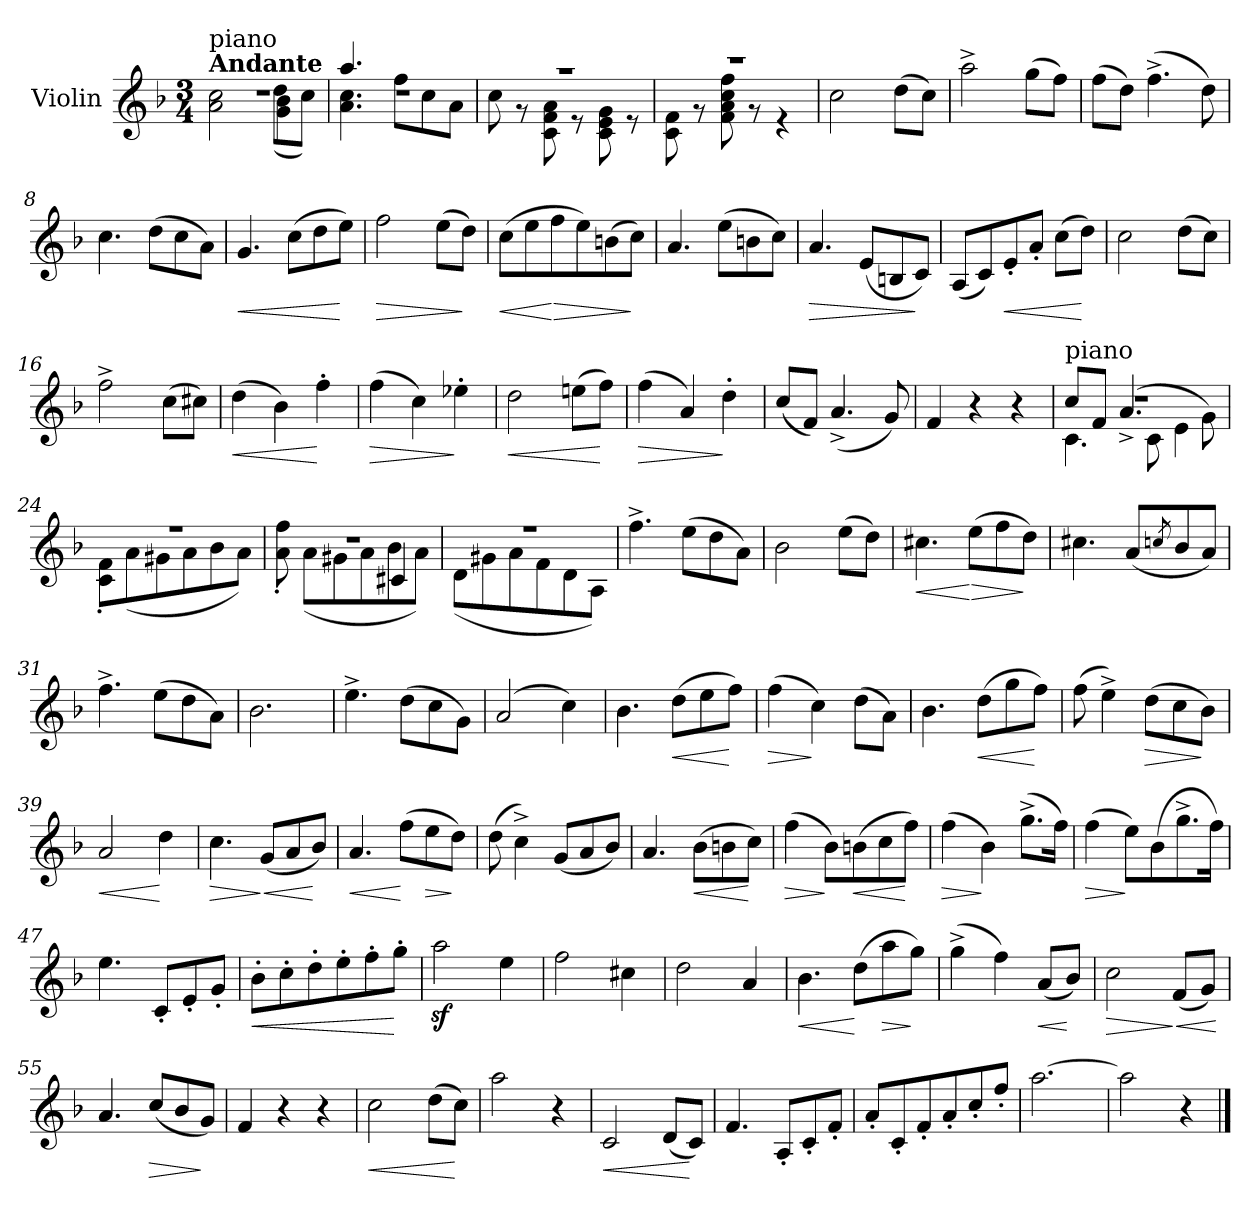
**kern	**dynam
*part1	*part1
*staff1	*staff1
*I"Violin	*
*I'Vln	*
*clefG2	*
*k[b-]	*
*M3/4	*
=1	=1
*^	*
*	*^	*
!LO:TX:a:B:t=Andante	!	!	!
!LO:TX:a:t=piano	!	!	!
2.r	2ryy	2a!\ 2cc!\	.
.	(8dd!\L	4g!\ 4b-!\	.
.	8cc!\J)	.	.
=2	=2	=2	=2
2.r	4.aa!/	4.a!\ 4.cc!\	.
.	8ff!\L	8ryy	.
.	8cc!\	4ryy	.
.	8a!\J	.	.
*	*v	*v	*
=3	=3	=3
2.r	8cc!\	.
.	8r	.
.	8c!\ 8f!\ 8a!\	.
.	8r	.
.	8c!\ 8e!\ 8g!\	.
.	8r	.
=4	=4	=4
2.r	8c!\ 8f!\	.
.	8r	.
.	8f!\ 8a!\ 8cc!\ 8ff!\	.
.	8r	.
.	4r	.
*v	*v	*
=5	=5
2cc\	.
(8dd\L	.
8cc\J)	.
=6	=6
2aa^\	.
(8gg\L	.
8ff\J)	.
=7	=7
(8ff\L	.
8dd\J)	.
(4.ff^\	.
8dd\)	.
!!LO:LB:g=z
=8	=8
4.cc\	.
(8dd\L	.
8cc\	.
8a\J)	.
!!LO:LB:g=z
=9	=9
!	!LO:HP:b
4.g/	<
(8cc\L	.
8dd\	.
8ee\J)	[
=10	=10
!	!LO:HP:b
2ff\	>
(8ee\L	.
8dd\J)	]
=11	=11
!	!LO:HP:b
(8cc\L	<
8ee\	.
!	!LO:HP:n=1:b
8ff\	[ >
8ee\)	.
(8bn\	.
8cc\J)	]
=12	=12
4.a/	.
(8ee\L	.
8bn\	.
8cc\J)	.
=13	=13
!	!LO:HP:b
4.a/	>
(8e/L	.
8Bn/	.
8c/J)	]
=14	=14
(8A/L	.
8c/)	.
!	!LO:HP:b
8e'/	<
8a'/J	.
(8cc\L	.
8dd\J)	[
=15	=15
2cc\	.
(8dd\L	.
8cc\J)	.
!!LO:PB:g=z
=16	=16
2ff^\	.
(8cc\L	.
8cc#X\J)	.
=17	=17
!	!LO:HP:b
(4dd\	<
4b-\)	.
4ff'\	[
=18	=18
!	!LO:HP:b
(4ff\	>
4cc\)	.
4ee-X'\	]
=19	=19
!	!LO:HP:b
2dd\	<
(8een\L	.
8ff\J)	[
=20	=20
!	!LO:HP:b
(4ff\	>
4a/)	.
4dd'\	]
=21	=21
(8cc/L	.
8f/J)	.
(4.a^/	.
8g/)	.
=22	=22
4f/	.
4r	.
4r	.
=23	=23
*^	*
*	*^	*
!LO:TX:a:t=piano	!	!	!
2.r	8cc!/L	4.c!\	.
.	8f!/J	.	.
.	(4.a^!/	.	.
.	.	8c!\	.
.	.	4e!\	.
.	8g!\)	.	.
*	*v	*v	*
!!LO:LB:g=z
=24	=24	=24
2.r	8c!\' 8f!\'L	.
.	(8a!\	.
.	8g#X!\	.
.	8a!\	.
.	8b-!\	.
.	8a!\J)	.
!!LO:PB:g=z	!!
=25	=25	=25
*	*^	*
2.r	8a!\' 8ff!\'	2ryy	.
.	(8a!\L	.	.
.	8g#X!\	.	.
.	8a!\	.	.
.	8b-!\	4c#X!/	.
.	8a!\J)	.	.
*	*v	*v	*
=26	=26	=26
2.r	(8d!\L	.
.	8g#X!\	.
.	8a!\	.
.	8f!\	.
.	8d!\	.
.	8A!\J)	.
*v	*v	*
=27	=27
4.ff^\	.
(8ee\L	.
8dd\	.
8a\J)	.
=28	=28
2b-\	.
(8ee\L	.
8dd\J)	.
=29	=29
!	!LO:HP:b
4.cc#X\	<
!	!LO:HP:n=1:b
(8ee\L	[ >
8ff\	.
8dd\J)	]
=30	=30
4.cc#X\	.
(8a/L	.
8qccn/	.
8b-/	.
8a/J)	.
=31	=31
4.ff^\	.
(8ee\L	.
8dd\	.
8a\J)	.
!!LO:PB:g=z
=32	=32
2.b-\	.
=33	=33
4.ee^\	.
(8dd\L	.
8cc\	.
8g\J)	.
=34	=34
(2a/	.
4cc\)	.
=35	=35
4.b-\	.
!	!LO:HP:b
(8dd\L	<
8ee\	.
8ff\J)	[
=36	=36
!	!LO:HP:b
(4ff\	>
4cc\)	]
(8dd\L	.
8a\J)	.
=37	=37
4.b-\	.
!	!LO:HP:b
(8dd\L	<
8gg\	.
8ff\J)	[
=38	=38
(8ff\	.
4ee^\)	.
!	!LO:HP:b
(8dd\L	>
8cc\	.
8b-\J)	]
=39	=39
!	!LO:HP:b
2a/	<
4dd\	[
!!LO:PB:g=z
=40	=40
!	!LO:HP:b
4.cc\	>
!	!LO:HP:n=1:b
(8g/L	] <
8a/	.
8b-/J)	[
!!LO:PB:g=z
=41	=41
!	!LO:HP:b
4.a/	<
(8ff\L	[
!	!LO:HP:b
8ee\	>
8dd\J)	]
=42	=42
(8dd\	.
4cc^\)	.
(8g/L	.
8a/	.
8b-/J)	.
=43	=43
4.a/	.
!	!LO:HP:b
(8b-\L	<
8bn\	.
8cc\J)	[
=44	=44
!	!LO:HP:b
(4ff\	>
8b-\L)	]
!	!LO:HP:b
(8bn\	<
8cc\	.
8ff\J)	[
=45	=45
!	!LO:HP:b
(4ff\	>
4b-\)	]
(8.gg^\L	.
16ff\Jk)	.
=46	=46
!	!LO:HP:b
(4ff\	>
8ee\L)	]
(8b-\	.
8.gg^\	.
16ff\Jk)	.
=47	=47
4.ee\	.
8c'/L	.
8e'/	.
8g'/J	.
!!LO:PB:g=z
=48	=48
!	!LO:HP:b
8b-'\L	<
8cc'\	.
8dd'\	.
8ee'\	.
8ff'\	.
8gg'\J	[
!!LO:PB:g=z
=49	=49
2aaz<\	.
4ee\	.
=50	=50
2ff\	.
4cc#X\	.
=51	=51
2dd\	.
4a/	.
=52	=52
!	!LO:HP:b
4.b-\	<
(8dd\L	[
!	!LO:HP:b
8aa\	>
8gg\J)	]
=53	=53
(4gg^\	.
4ff\)	.
!	!LO:HP:b
(8a/L	<
8b-/J)	[
=54	=54
!	!LO:HP:b
2cc\	>
!	!LO:HP:n=1:b
(8f/L	] <
8g/J)	.
.	[
=55	=55
4.a/	.
!	!LO:HP:b
(8cc/L	>
8b-/	.
8g/J)	]
=56	=56
4f/	.
4r	.
4r	.
!!LO:PB:g=z
=57	=57
!	!LO:HP:b
2cc\	<
(8dd\L	.
8cc\J)	[
=58	=58
2aa\	.
4r	.
=59	=59
!	!LO:HP:b
2c/	<
(8d/L	.
8c/J)	[
=60	=60
4.f/	.
8A'/L	.
8c'/	.
8f'/J	.
=61	=61
8a'/L	.
8c'/	.
8f'/	.
8a'/	.
8cc'/	.
8ff'/J	.
=62	=62
[2.aa\	.
=63	=63
2aa\]	.
4r	.
==	==
*-	*-
